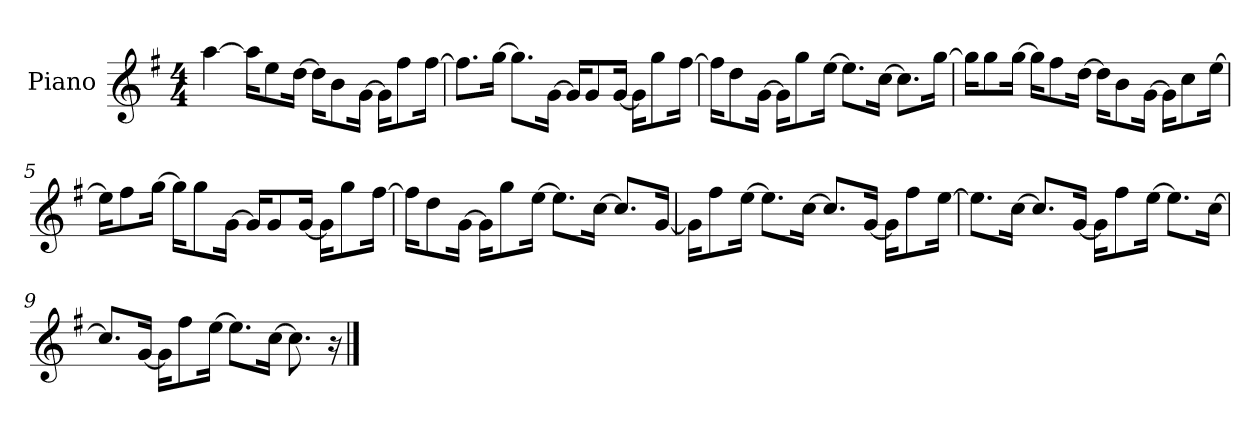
**kern
*part1
*staff1
*I"Piano
*I'P-no
*clefG2
*k[f#]
*M4/4
*MM90
=1
[4aa\
16aa\KL]
8ee\
[16dd\Jk
16dd\KL]
8b\
[16g\Jk
16g\KL]
8ff#\
[16ff#\Jk
=2
8.ff#\L]
[16gg\Jk
8.gg\L]
[16g\Jk
16g/KL]
8g/
[16g/Jk
16g\KL]
8gg\
[16ff#\Jk
=3
16ff#\KL]
8dd\
[16g\Jk
16g\KL]
8gg\
[16ee\Jk
8.ee\L]
[16cc\Jk
8.cc\L]
[16gg\Jk
!!LO:LB:g=z
=4
16gg\KL]
8gg\
[16gg\Jk
16gg\KL]
8ff#\
[16dd\Jk
16dd\KL]
8b\
[16g\Jk
16g\KL]
8cc\
[16ee\Jk
=5
16ee\KL]
8ff#\
[16gg\Jk
16gg\KL]
8gg\
[16g\Jk
16g/KL]
8g/
[16g/Jk
16g\KL]
8gg\
[16ff#\Jk
=6
16ff#\KL]
8dd\
[16g\Jk
16g\KL]
8gg\
[16ee\Jk
8.ee\L]
[16cc\Jk
8.cc/L]
[16g/Jk
!!LO:LB:g=z
=7
16g\KL]
8ff#\
[16ee\Jk
8.ee\L]
[16cc\Jk
8.cc/L]
[16g/Jk
16g\KL]
8ff#\
[16ee\Jk
=8
8.ee\L]
[16cc\Jk
8.cc/L]
[16g/Jk
16g\KL]
8ff#\
[16ee\Jk
8.ee\L]
[16cc\Jk
=9
8.cc/L]
[16g/Jk
16g\KL]
8ff#\
[16ee\Jk
8.ee\L]
[16cc\Jk
8.cc\]
16r
==
*-
